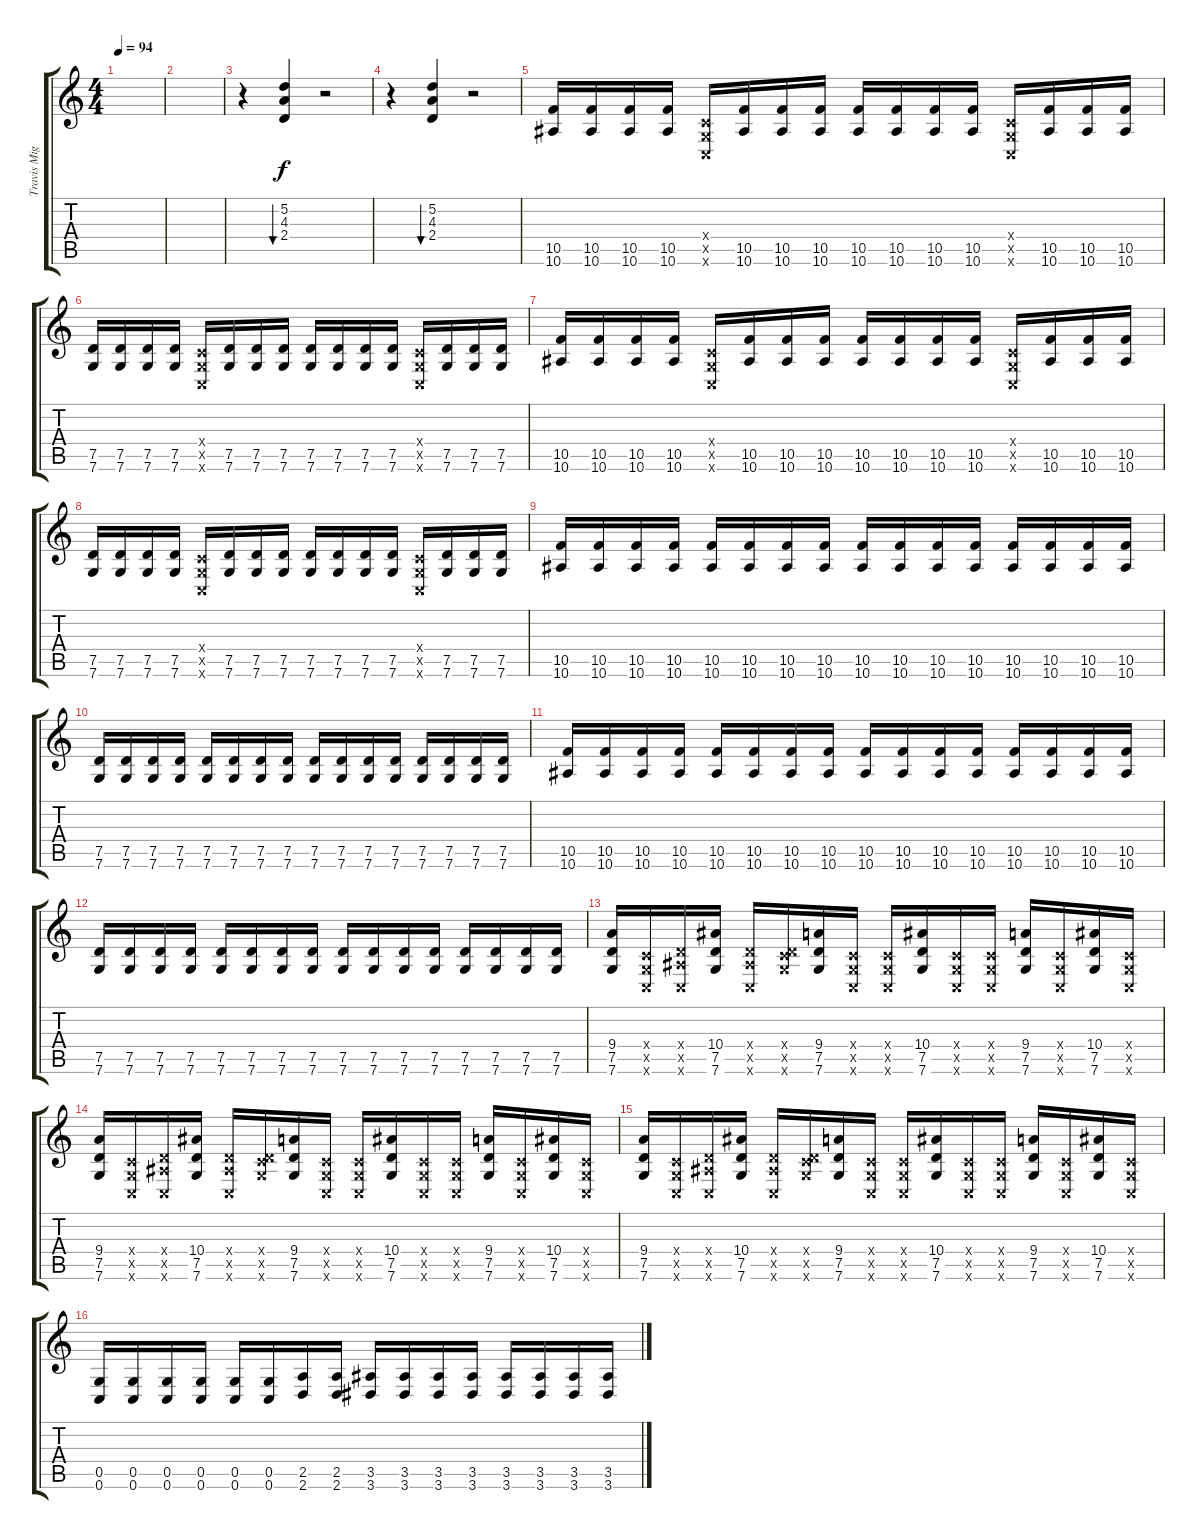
\track ("Travis Miguel    (Rhythm)" "Travis Mig") {instrument overdrivenguitar}
\staff {score tabs}
\tuning (D4 A3 F3 C3 G2 C2) {hide}
\ts (4 4)
\tempo 94
\clef g2
\ks c
|
|
r.4 (5.2 4.3 2.4).4{bu 240} r.2 |
r.4 (5.2 4.3 2.4).4{bu 240} r.2 |
(10.5 10.6).16{instrument overdrivenguitar} (10.5 10.6).16 (10.5 10.6).16 (10.5 10.6).16 (0.4{x} 0.5{x} 0.6{x}).16 (10.5 10.6).16 (10.5 10.6).16 (10.5 10.6).16 (10.5 10.6).16 (10.5 10.6).16 (10.5 10.6).16 (10.5 10.6).16 (0.4{x} 0.5{x} 0.6{x}).16 (10.5 10.6).16 (10.5 10.6).16 (10.5 10.6).16 |
(7.5 7.6).16 (7.5 7.6).16 (7.5 7.6).16 (7.5 7.6).16 (0.4{x} 0.5{x} 0.6{x}).16 (7.5 7.6).16 (7.5 7.6).16 (7.5 7.6).16 (7.5 7.6).16 (7.5 7.6).16 (7.5 7.6).16 (7.5 7.6).16 (0.4{x} 0.5{x} 0.6{x}).16 (7.5 7.6).16 (7.5 7.6).16 (7.5 7.6).16 |
(10.5 10.6).16 (10.5 10.6).16 (10.5 10.6).16 (10.5 10.6).16 (0.4{x} 0.5{x} 0.6{x}).16 (10.5 10.6).16 (10.5 10.6).16 (10.5 10.6).16 (10.5 10.6).16 (10.5 10.6).16 (10.5 10.6).16 (10.5 10.6).16 (0.4{x} 0.5{x} 0.6{x}).16 (10.5 10.6).16 (10.5 10.6).16 (10.5 10.6).16 |
(7.5 7.6).16 (7.5 7.6).16 (7.5 7.6).16 (7.5 7.6).16 (0.4{x} 0.5{x} 0.6{x}).16 (7.5 7.6).16 (7.5 7.6).16 (7.5 7.6).16 (7.5 7.6).16 (7.5 7.6).16 (7.5 7.6).16 (7.5 7.6).16 (0.4{x} 0.5{x} 0.6{x}).16 (7.5 7.6).16 (7.5 7.6).16 (7.5 7.6).16 |
(10.5 10.6).16 (10.5 10.6).16 (10.5 10.6).16 (10.5 10.6).16 (10.5 10.6).16 (10.5 10.6).16 (10.5 10.6).16 (10.5 10.6).16 (10.5 10.6).16 (10.5 10.6).16 (10.5 10.6).16 (10.5 10.6).16 (10.5 10.6).16 (10.5 10.6).16 (10.5 10.6).16 (10.5 10.6).16 |
(7.5 7.6).16 (7.5 7.6).16 (7.5 7.6).16 (7.5 7.6).16 (7.5 7.6).16 (7.5 7.6).16 (7.5 7.6).16 (7.5 7.6).16 (7.5 7.6).16 (7.5 7.6).16 (7.5 7.6).16 (7.5 7.6).16 (7.5 7.6).16 (7.5 7.6).16 (7.5 7.6).16 (7.5 7.6).16 |
(10.5 10.6).16 (10.5 10.6).16 (10.5 10.6).16 (10.5 10.6).16 (10.5 10.6).16 (10.5 10.6).16 (10.5 10.6).16 (10.5 10.6).16 (10.5 10.6).16 (10.5 10.6).16 (10.5 10.6).16 (10.5 10.6).16 (10.5 10.6).16 (10.5 10.6).16 (10.5 10.6).16 (10.5 10.6).16 |
(7.5 7.6).16 (7.5 7.6).16 (7.5 7.6).16 (7.5 7.6).16 (7.5 7.6).16 (7.5 7.6).16 (7.5 7.6).16 (7.5 7.6).16 (7.5 7.6).16 (7.5 7.6).16 (7.5 7.6).16 (7.5 7.6).16 (7.5 7.6).16 (7.5 7.6).16 (7.5 7.6).16 (7.5 7.6).16 |
(9.4 7.5 7.6).16 (0.4{x} 0.5{x} 0.6{x}).16 (2.4{x} 3.5{x} 0.6{x}).16 (10.4 7.5 7.6).16 (2.4{x} 3.5{x} 0.6{x}).16 (0.4{x} 7.5{x} 7.6{x}).16 (9.4 7.5 7.6).16 (0.4{x} 0.5{x} 0.6{x}).16 (0.4{x} 0.5{x} 0.6{x}).16 (10.4 7.5 7.6).16 (0.4{x} 0.5{x} 0.6{x}).16 (0.4{x} 0.5{x} 0.6{x}).16 (9.4 7.5 7.6).16 (0.4{x} 0.5{x} 0.6{x}).16 (10.4 7.5 7.6).16 (0.4{x} 0.5{x} 0.6{x}).16 |
(9.4 7.5 7.6).16 (0.4{x} 0.5{x} 0.6{x}).16 (2.4{x} 3.5{x} 0.6{x}).16 (10.4 7.5 7.6).16 (2.4{x} 3.5{x} 0.6{x}).16 (0.4{x} 7.5{x} 7.6{x}).16 (9.4 7.5 7.6).16 (0.4{x} 0.5{x} 0.6{x}).16 (0.4{x} 0.5{x} 0.6{x}).16 (10.4 7.5 7.6).16 (0.4{x} 0.5{x} 0.6{x}).16 (0.4{x} 0.5{x} 0.6{x}).16 (9.4 7.5 7.6).16 (0.4{x} 0.5{x} 0.6{x}).16 (10.4 7.5 7.6).16 (0.4{x} 0.5{x} 0.6{x}).16 |
(9.4 7.5 7.6).16 (0.4{x} 0.5{x} 0.6{x}).16 (2.4{x} 3.5{x} 0.6{x}).16 (10.4 7.5 7.6).16 (2.4{x} 3.5{x} 0.6{x}).16 (0.4{x} 7.5{x} 7.6{x}).16 (9.4 7.5 7.6).16 (0.4{x} 0.5{x} 0.6{x}).16 (0.4{x} 0.5{x} 0.6{x}).16 (10.4 7.5 7.6).16 (0.4{x} 0.5{x} 0.6{x}).16 (0.4{x} 0.5{x} 0.6{x}).16 (9.4 7.5 7.6).16 (0.4{x} 0.5{x} 0.6{x}).16 (10.4 7.5 7.6).16 (0.4{x} 0.5{x} 0.6{x}).16 |
(0.5 0.6).16 (0.5 0.6).16 (0.5 0.6).16 (0.5 0.6).16 (0.5 0.6).16 (0.5 0.6).16 (2.5 2.6).16 (2.5 2.6).16 (3.5 3.6).16 (3.5 3.6).16 (3.5 3.6).16 (3.5 3.6).16 (3.5 3.6).16 (3.5 3.6).16 (3.5 3.6).16 (3.5 3.6).16
